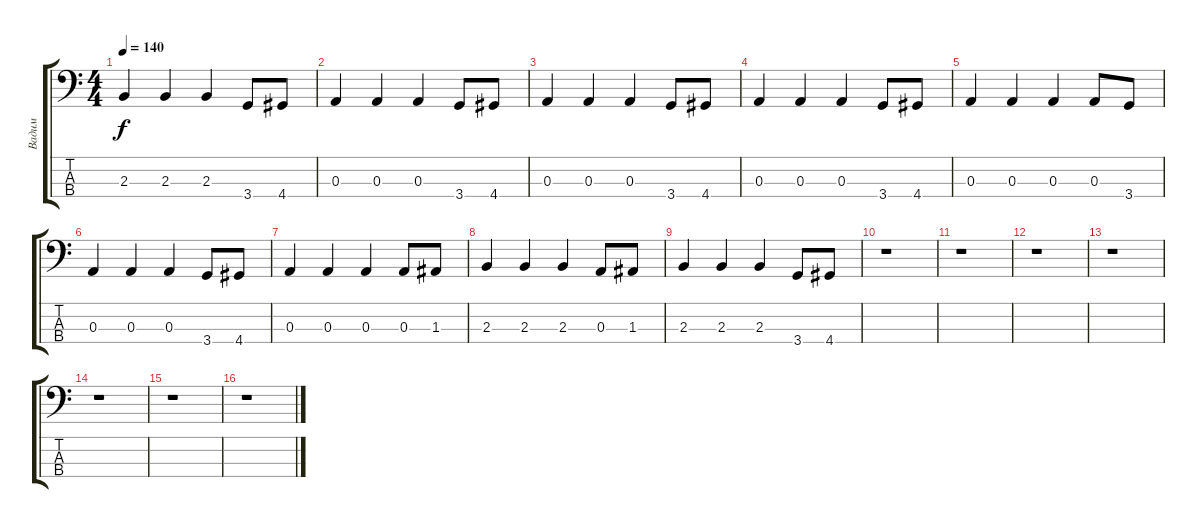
\track ("Вадим" "Вадим") {instrument synthbass2}
\staff {score tabs}
\tuning (G2 D2 A1 E1) {hide}
\ts (4 4)
\tempo 140
\clef f4
\ks c
2.3.4{dy f} 2.3.4 2.3.4 3.4.8 4.4.8 |
0.3.4 0.3.4 0.3.4 3.4.8 4.4.8 |
0.3.4 0.3.4 0.3.4 3.4.8 4.4.8 |
0.3.4 0.3.4 0.3.4 3.4.8 4.4.8 |
0.3.4 0.3.4 0.3.4 0.3.8 3.4.8 |
0.3.4 0.3.4 0.3.4 3.4.8 4.4.8 |
0.3.4 0.3.4 0.3.4 0.3.8 1.3.8 |
2.3.4 2.3.4 2.3.4 0.3.8 1.3.8 |
2.3.4 2.3.4 2.3.4 3.4.8 4.4.8 |
r.1 |
r.1 |
r.1 |
r.1 |
r.1 |
r.1 |
r.1
